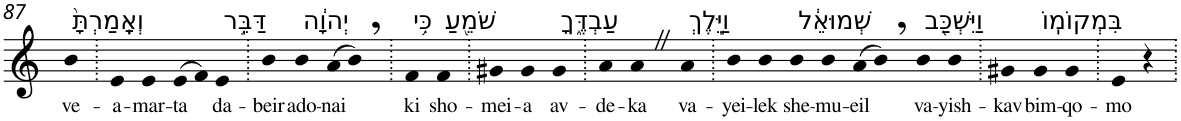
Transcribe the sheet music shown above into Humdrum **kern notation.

**kern	**text
*part1	*part1
*staff1	*staff1
*I"Piano	*
*I'Pno	*
!!LO:PB:g=z
*clefG2	*
*k[]	*
=87	=87
!LO:TX:a:t=וְאָֽמַרְתָּ֙	!
!	!LO:LY:b
4b	ve-
=88.	=88.
!	!LO:LY:b
4e	-a-
!	!LO:LY:b
4e	-mar-
!	!LO:LY:b
(>8e	-ta
8f)	.
!LO:TX:a:t=דַּבֵּ֣ר	!
!	!LO:LY:b
4e	da-
=89.	=89.
!	!LO:LY:b
4b	-beir
!LO:TX:a:t=יְהוָ֔ה	!
!	!LO:LY:b
4b	ado-
!	!LO:LY:b
(>8a	-nai
8b,)	.
=90.	=90.
!LO:TX:a:t=כִּ֥י	!
!	!LO:LY:b
4f	ki
!LO:TX:a:t=שֹׁמֵ֖עַ	!
!	!LO:LY:b
4f	sho-
=91.	=91.
!	!LO:LY:b
4g#X	-mei-
!	!LO:LY:b
4g#	-a
!LO:TX:a:t=עַבְדֶּ֑ךָ	!
!	!LO:LY:b
4g#	av-
=92.	=92.
!	!LO:LY:b
4a	-de-
!	!LO:LY:b
4aZ	-ka
!LO:TX:a:t=וַיֵּ֣לֶךְ	!
!	!LO:LY:b
4a	va-
=93.	=93.
!	!LO:LY:b
4b	-yei-
!	!LO:LY:b
4b	-lek
!LO:TX:a:t=שְׁמוּאֵ֔ל	!
!	!LO:LY:b
4b	she-
!	!LO:LY:b
4b	-mu-
!	!LO:LY:b
(>8a	-eil
8b,)	.
!LO:TX:a:t=וַיִּשְׁכַּ֖ב	!
!	!LO:LY:b
4b	va-
!	!LO:LY:b
4b	-yish-
=94.	=94.
!	!LO:LY:b
4g#X	-kav
!LO:TX:a:t=בִּמְקוֹמֽוֹ	!
!	!LO:LY:b
4g#	bim-
!	!LO:LY:b
4g#	-qo-
=95.	=95.
!	!LO:LY:b
4e	-mo
4r	.
=.	=.
*-	*-
